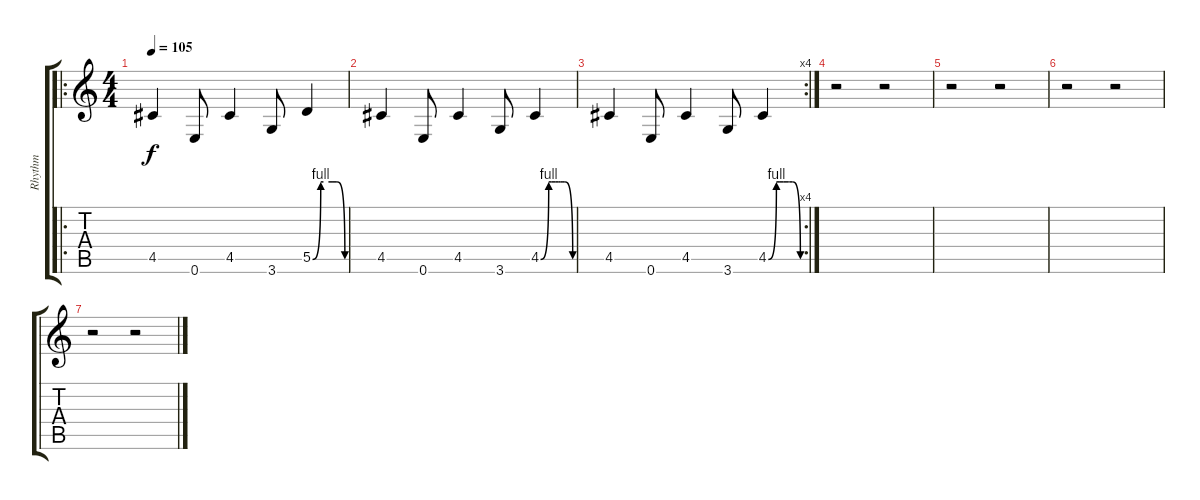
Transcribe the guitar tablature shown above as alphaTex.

\track ("Rhythm" "Rhythm") {instrument distortionguitar}
\staff {score tabs}
\tuning (E4 B3 G3 D3 A2 E2) {hide}
\ro
\ts (4 4)
\tempo 105
\clef g2
\ks c
4.5.4{dy f} 0.6.8 4.5.4 3.6.8 5.5{be (custom 0 0 15 4 20 4 36 4 45 4 60 0)}.4 |
4.5.4 0.6.8 4.5.4 3.6.8 4.5{be (custom 0 0 15 4 20 4 28 4 33 4 37 4 40 4 45 4 60 0)}.4 |
\rc 4
4.5.4 0.6.8 4.5.4 3.6.8 4.5{be (custom 0 0 15 4 20 4 28 4 33 4 37 4 40 4 45 4 60 0)}.4 |
r.2 r.2 |
r.2 r.2 |
r.2 r.2 |
r.2 r.2
